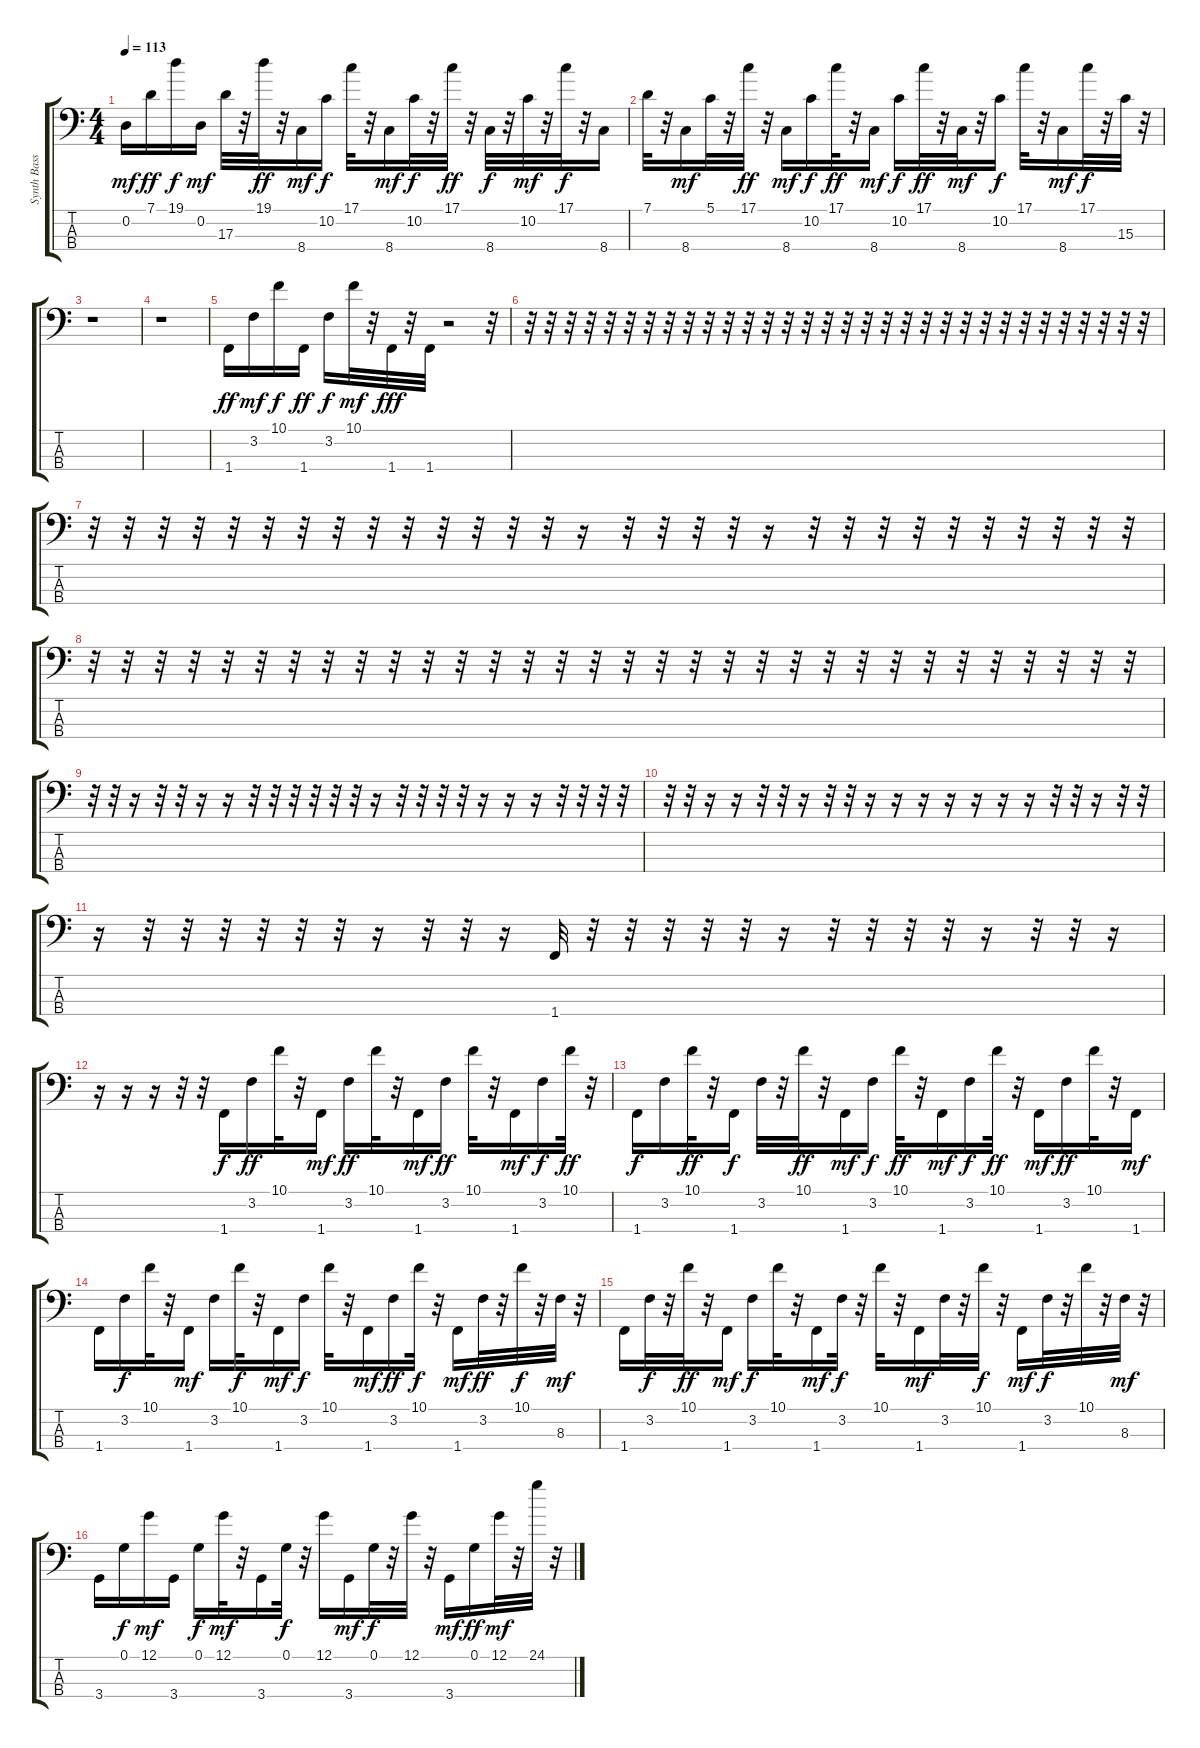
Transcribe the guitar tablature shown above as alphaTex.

\track ("Synth Bass" "Synth Bass") {instrument synthbass1}
\staff {score tabs}
\tuning (G2 D2 A1 E1) {hide}
\ts (4 4)
\tempo 113
\clef f4
\ks c
0.2.16{dy mf} 7.1.16{dy ff} 19.1.16{dy f} 0.2.16{dy mf} 17.3.32 r.32 19.1.32{dy ff} r.32 8.4.16{dy mf} 10.2.16{dy f} 17.1.32 r.32 8.4.16{dy mf} 10.2.32{dy f} r.32 17.1.32{dy ff} r.32 8.4.32{dy f} r.32 10.2.32{dy mf} r.32 17.1.32{dy f} r.32 8.4.16 |
7.1.32 r.32 8.4.16{dy mf} 5.1.32 r.32 17.1.32{dy ff} r.32 8.4.16{dy mf} 10.2.16{dy f} 17.1.32{dy ff} r.32 8.4.16{dy mf} 10.2.16{dy f} 17.1.32{dy ff} r.32 8.4.32{dy mf} r.32 10.2.16{dy f} 17.1.32 r.32 8.4.16{dy mf} 17.1.32{dy f} r.32 15.3.32 r.32 |
r.1 |
r.1 |
1.4.16{dy ff} 3.2.16{dy mf} 10.1.16{dy f} 1.4.16{dy ff} 3.2.16{dy f} 10.1.32{dy mf} r.32 1.4.32{dy fff} r.32 1.4.32 r.2 r.32 |
r.32 r.32 r.32 r.32 r.32 r.32 r.32 r.32 r.32 r.32 r.32 r.32 r.32 r.32 r.32 r.32 r.32 r.32 r.32 r.32 r.32 r.32 r.32 r.32 r.32 r.32 r.32 r.32 r.32 r.32 r.32 r.32 |
r.32 r.32 r.32 r.32 r.32 r.32 r.32 r.32 r.32 r.32 r.32 r.32 r.32 r.32 r.16 r.32 r.32 r.32 r.32 r.16 r.32 r.32 r.32 r.32 r.32 r.32 r.32 r.32 r.32 r.32 |
r.32 r.32 r.32 r.32 r.32 r.32 r.32 r.32 r.32 r.32 r.32 r.32 r.32 r.32 r.32 r.32 r.32 r.32 r.32 r.32 r.32 r.32 r.32 r.32 r.32 r.32 r.32 r.32 r.32 r.32 r.32 r.32 |
r.32 r.32 r.16 r.32 r.32 r.16 r.16 r.32 r.32 r.32 r.32 r.32 r.32 r.16 r.32 r.32 r.32 r.32 r.16 r.16 r.16 r.32 r.32 r.32 r.32 |
r.32 r.32 r.16 r.16 r.32 r.32 r.16 r.32 r.32 r.16 r.16 r.16 r.16 r.16 r.16 r.16 r.32 r.32 r.16 r.32 r.32 |
r.16 r.32 r.32 r.32 r.32 r.32 r.32 r.16 r.32 r.32 r.16 1.4.32 r.32 r.32 r.32 r.32 r.32 r.16 r.32 r.32 r.32 r.32 r.16 r.32 r.32 r.16 |
r.16 r.16 r.16 r.32 r.32 1.4.16{dy f} 3.2.16{dy ff} 10.1.32 r.32 1.4.16{dy mf} 3.2.16{dy ff} 10.1.32 r.32 1.4.16{dy mf} 3.2.16{dy ff} 10.1.32 r.32 1.4.16{dy mf} 3.2.16{dy f} 10.1.32{dy ff} r.32 |
1.4.16{dy f} 3.2.16 10.1.32{dy ff} r.32 1.4.16{dy f} 3.2.32 r.32 10.1.32{dy ff} r.32 1.4.16{dy mf} 3.2.16{dy f} 10.1.32{dy ff} r.32 1.4.16{dy mf} 3.2.16{dy f} 10.1.32{dy ff} r.32 1.4.16{dy mf} 3.2.16{dy ff} 10.1.32 r.32 1.4.16{dy mf} |
1.4.16 3.2.16{dy f} 10.1.32 r.32 1.4.16{dy mf} 3.2.16 10.1.32{dy f} r.32 1.4.16{dy mf} 3.2.16{dy f} 10.1.32 r.32 1.4.16{dy mf} 3.2.16{dy ff} 10.1.32{dy f} r.32 1.4.16{dy mf} 3.2.32{dy ff} r.32 10.1.32{dy f} r.32 8.3.32{dy mf} r.32 |
1.4.16 3.2.32{dy f} r.32 10.1.32{dy ff} r.32 1.4.16{dy mf} 3.2.16{dy f} 10.1.32 r.32 1.4.16{dy mf} 3.2.32{dy f} r.32 10.1.32 r.32 1.4.16{dy mf} 3.2.32 r.32 10.1.32{dy f} r.32 1.4.16{dy mf} 3.2.32{dy f} r.32 10.1.32 r.32 8.3.32{dy mf} r.32 |
3.4.16 0.1.16{dy f} 12.1.16{dy mf} 3.4.16 0.1.16{dy f} 12.1.32{dy mf} r.32 3.4.16 0.1.32{dy f} r.32 12.1.16 3.4.16{dy mf} 0.1.32{dy f} r.32 12.1.32 r.32 3.4.16{dy mf} 0.1.16{dy ff} 12.1.32{dy mf} r.32 24.1.32 r.32
